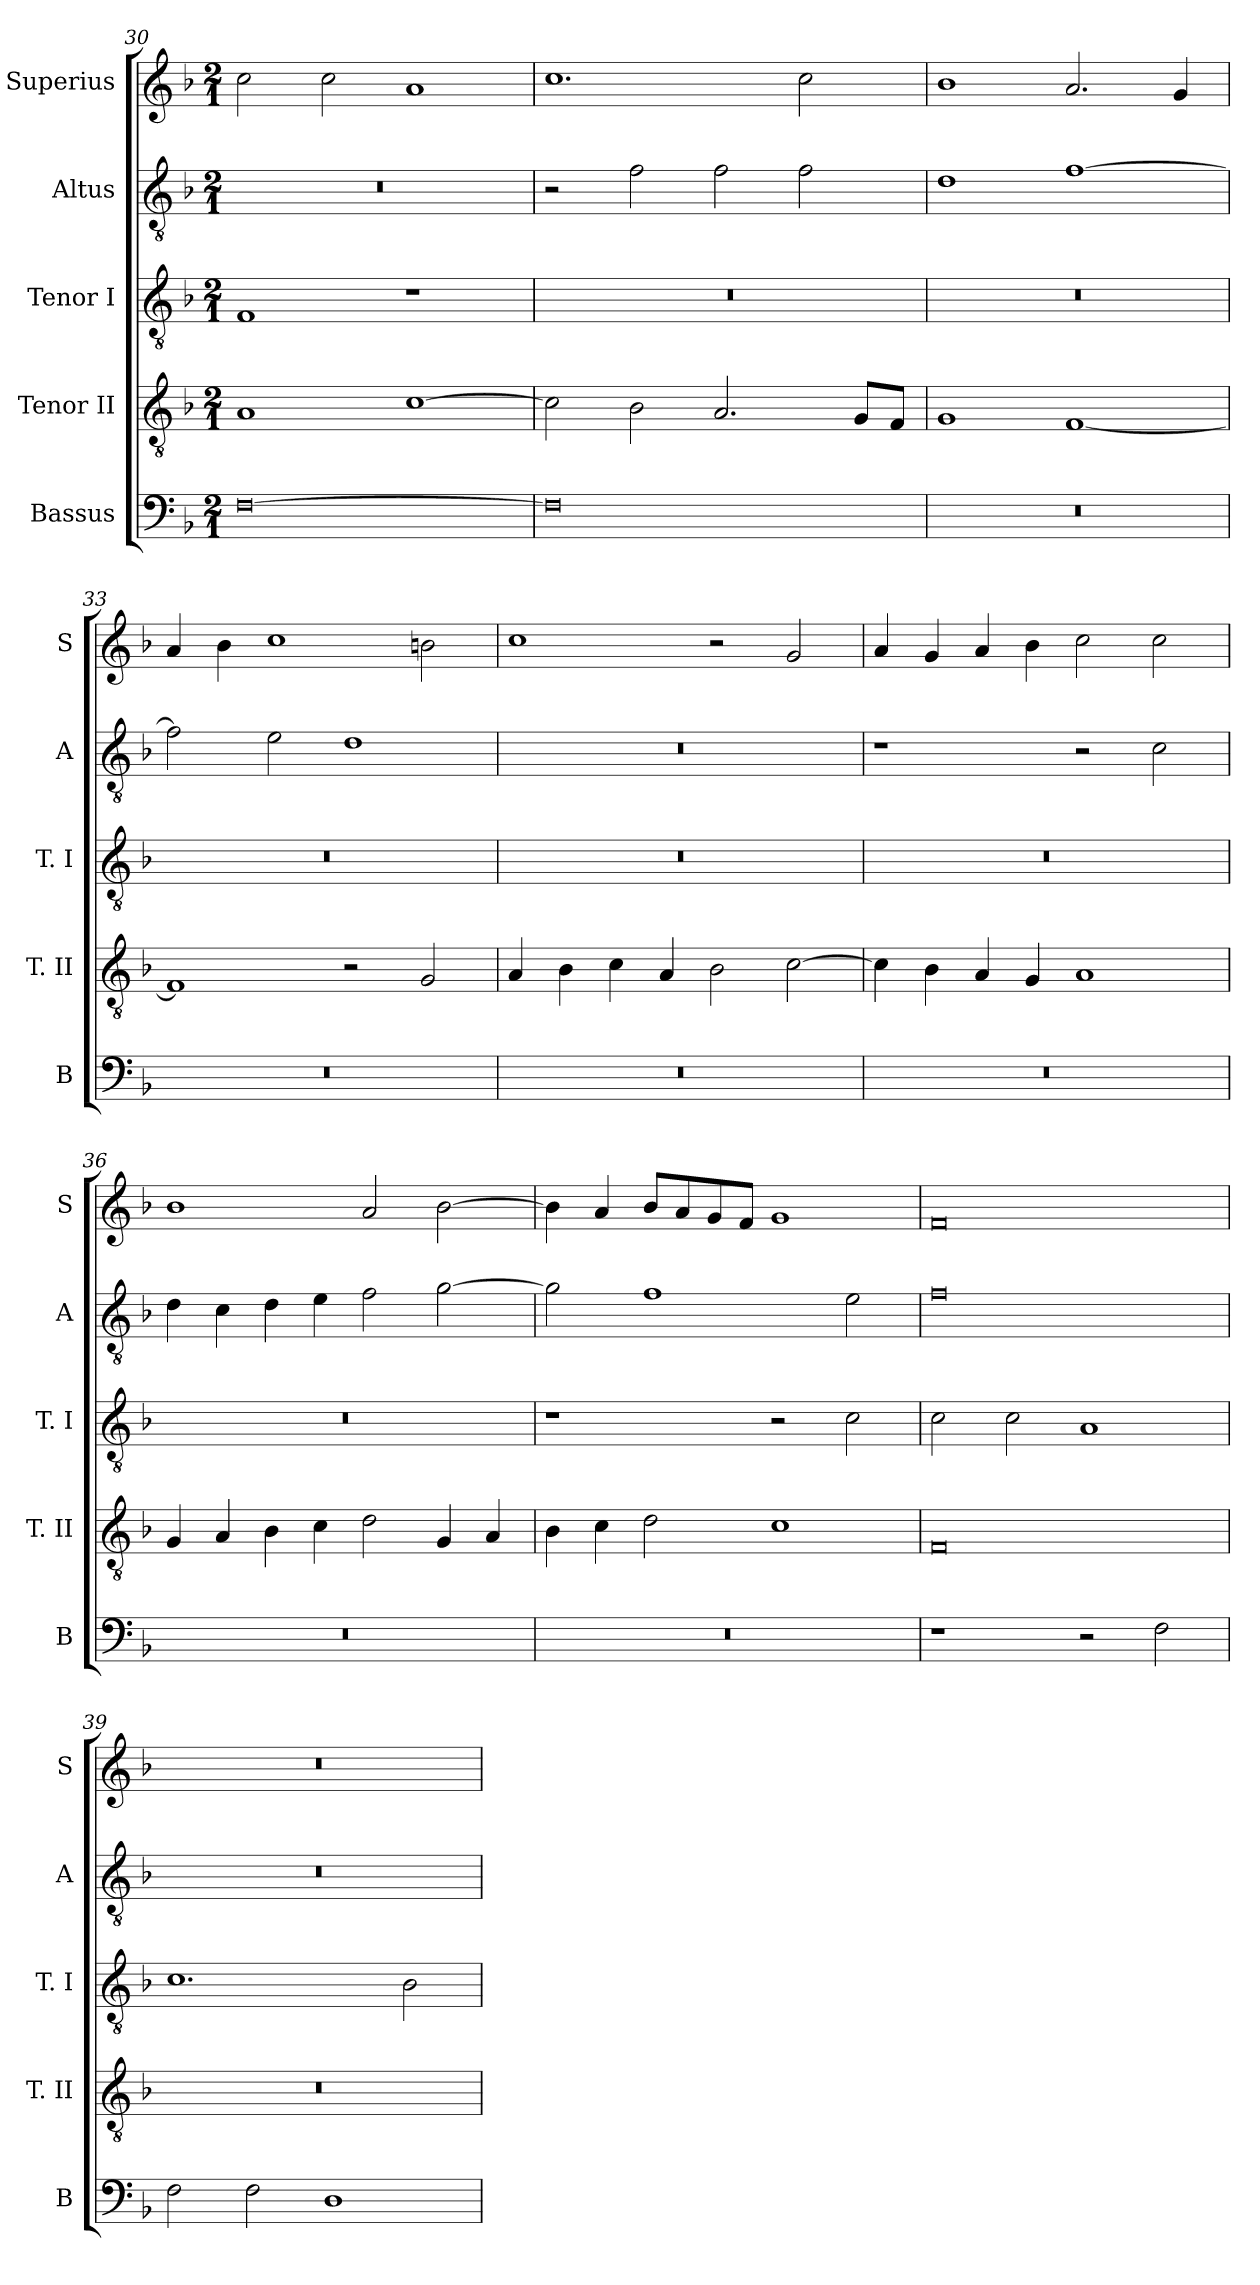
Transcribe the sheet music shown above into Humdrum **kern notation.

**kern	**kern	**kern	**kern	**kern
*part5	*part4	*part3	*part2	*part1
*staff5	*staff4	*staff3	*staff2	*staff1
*I"Bassus	*I"Tenor II	*I"Tenor I	*I"Altus	*I"Superius
*I'B	*I'T. II	*I'T. I	*I'A	*I'S
*clefF4	*clefGv2	*clefGv2	*clefGv2	*clefG2
*k[b-]	*k[b-]	*k[b-]	*k[b-]	*k[b-]
*F:	*F:	*F:	*F:	*F:
*M2/1	*M2/1	*M2/1	*M2/1	*M2/1
=30	=30	=30	=30	=30
[0F	1A	1F	0r	2cc
.	.	.	.	2cc
.	[1c	1r	.	1a
=31	=31	=31	=31	=31
0F]	2c]	0r	2r	1.cc
.	2B-	.	2f	.
.	2.A	.	2f	.
.	.	.	2f	2cc
.	8GL	.	.	.
.	8FJ	.	.	.
=32	=32	=32	=32	=32
0r	1G	0r	1d	1b-
.	[1F	.	[1f	2.a
.	.	.	.	4g
=33	=33	=33	=33	=33
0r	1F]	0r	2f]	4a
.	.	.	.	4b-
.	.	.	2e	1cc
.	2r	.	1d	.
.	2G	.	.	2bn
=34	=34	=34	=34	=34
0r	4A	0r	0r	1cc
.	4B-	.	.	.
.	4c	.	.	.
.	4A	.	.	.
.	2B-	.	.	2r
.	[2c	.	.	2g
=35	=35	=35	=35	=35
0r	4c]	0r	1r	4a
.	4B-	.	.	4g
.	4A	.	.	4a
.	4G	.	.	4b-
.	1A	.	2r	2cc
.	.	.	2c	2cc
=36	=36	=36	=36	=36
0r	4G	0r	4d	1b-
.	4A	.	4c	.
.	4B-	.	4d	.
.	4c	.	4e	.
.	2d	.	2f	2a
.	4G	.	[2g	[2b-
.	4A	.	.	.
=37	=37	=37	=37	=37
0r	4B-	1r	2g]	4b-]
.	4c	.	.	4a
.	2d	.	1f	8b-L
.	.	.	.	8a
.	.	.	.	8g
.	.	.	.	8fJ
.	1c	2r	.	1g
.	.	2c	2e	.
=38	=38	=38	=38	=38
1r	0F	2c	0f	0f
.	.	2c	.	.
2r	.	1A	.	.
2F	.	.	.	.
=39	=39	=39	=39	=39
2F	0r	1.c	0r	0r
2F	.	.	.	.
1D	.	.	.	.
.	.	2B-	.	.
=	=	=	=	=
*-	*-	*-	*-	*-
